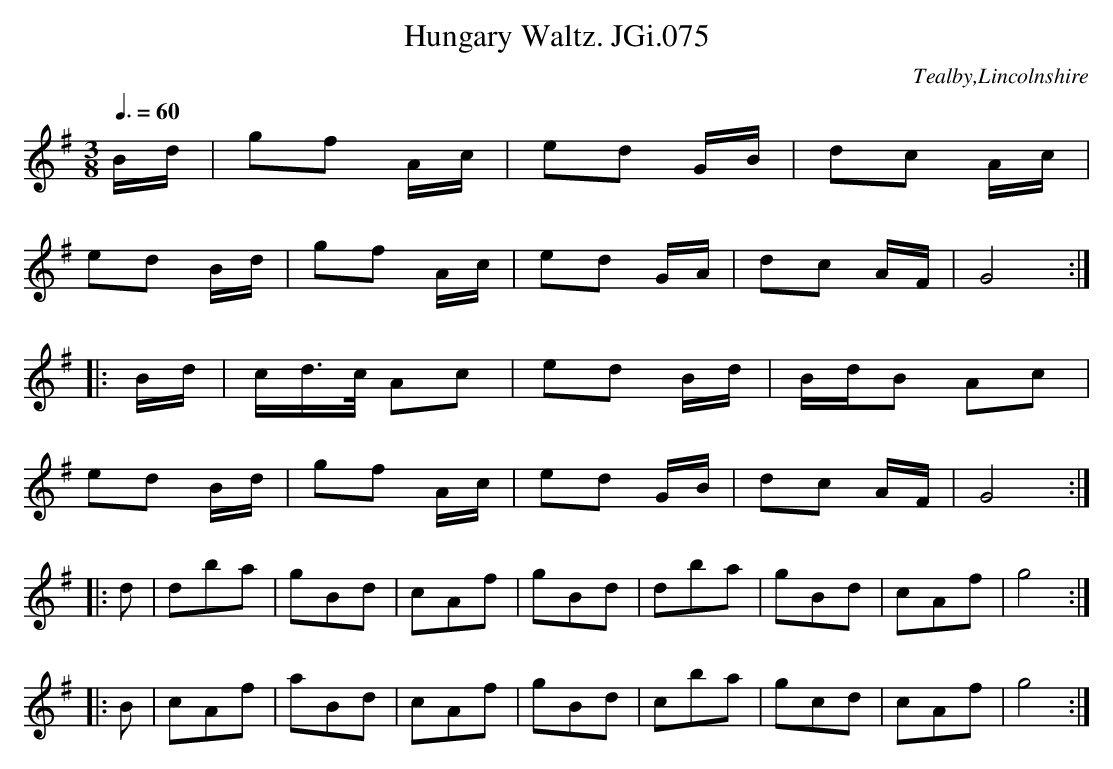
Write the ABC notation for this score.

X:1
T:Hungary Waltz. JGi.075
L:1/8
M:3/8
O:Tealby,Lincolnshire
Q:3/8=60
K:G
B/d/|gf A/c/|ed G/B/|dc A/c/|
ed B/d/|gf A/c/|ed G/A/|dc A/F/|G4:|
|:B/d/|c/d/>c/ Ac|ed B/d/|B/d/B Ac|
ed B/d/|gf A/c/|ed G/B/|dc A/F/|G4:|
|:d|dba|gBd|cAf|gBd|dba|gBd|cAf|g4:|
|:B|cAf|aBd|cAf|gBd|cba|gcd|cAf|g4:|
